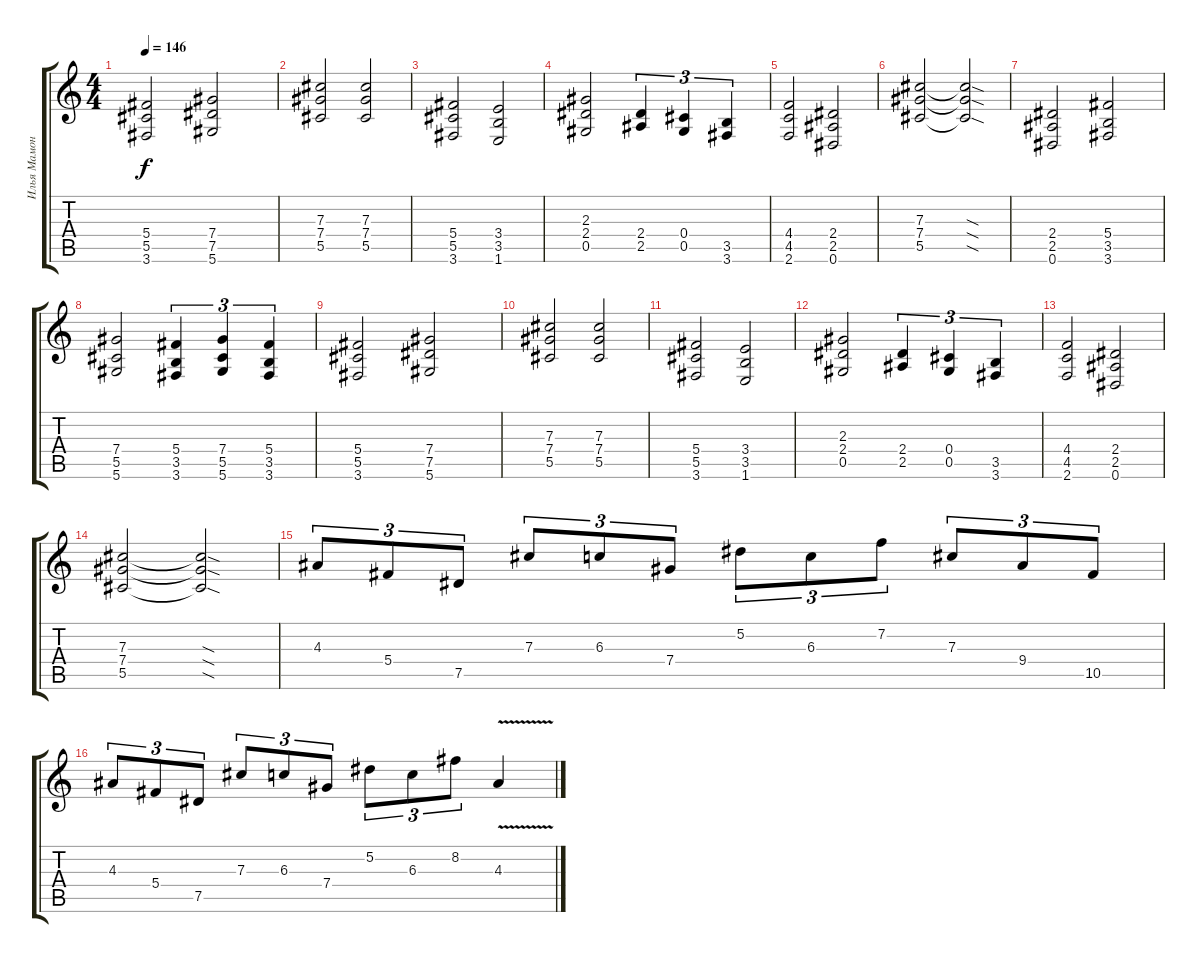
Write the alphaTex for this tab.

\track ("Илья Мамонтов" "Илья Мамон") {instrument distortionguitar}
\staff {score tabs}
\tuning (Eb4 Bb3 Gb3 Db3 Ab2 Eb2) {hide}
\ts (4 4)
\tempo 146
\clef g2
\ks c
(5.4 5.5 3.6).2{dy f} (7.4 7.5 5.6).2 |
(7.3 7.4 5.5).2 (7.3 7.4 5.5).2 |
(5.4 5.5 3.6).2 (3.4 3.5 1.6).2 |
(2.3 2.4 0.5).2 (2.4 2.5).4{tu (3 2)} (0.4 0.5).4{tu (3 2)} (3.5 3.6).4{tu (3 2)} |
(4.4 4.5 2.6).2 (2.4 2.5 0.6).2 |
(7.3 7.4 5.5).2 (7.3{sod t} 7.4{sod t} 5.5{sod t}).2 |
(2.4 2.5 0.6).2 (5.4 3.5 3.6).2 |
(7.4 5.5 5.6).2 (5.4 3.5 3.6).4{tu (3 2)} (7.4 5.5 5.6).4{tu (3 2)} (5.4 3.5 3.6).4{tu (3 2)} |
(5.4 5.5 3.6).2 (7.4 7.5 5.6).2 |
(7.3 7.4 5.5).2 (7.3 7.4 5.5).2 |
(5.4 5.5 3.6).2 (3.4 3.5 1.6).2 |
(2.3 2.4 0.5).2 (2.4 2.5).4{tu (3 2)} (0.4 0.5).4{tu (3 2)} (3.5 3.6).4{tu (3 2)} |
(4.4 4.5 2.6).2 (2.4 2.5 0.6).2 |
(7.3 7.4 5.5).2 (7.3{sod t} 7.4{sod t} 5.5{sod t}).2 |
4.3.8{tu (3 2) balance 3} 5.4.8{tu (3 2)} 7.5.8{tu (3 2)} 7.3.8{tu (3 2)} 6.3.8{tu (3 2)} 7.4.8{tu (3 2)} 5.2.8{tu (3 2)} 6.3.8{tu (3 2)} 7.2.8{tu (3 2)} 7.3.8{tu (3 2)} 9.4.8{tu (3 2)} 10.5.8{tu (3 2)} |
4.3.8{tu (3 2)} 5.4.8{tu (3 2)} 7.5.8{tu (3 2)} 7.3.8{tu (3 2)} 6.3.8{tu (3 2)} 7.4.8{tu (3 2)} 5.2.8{tu (3 2)} 6.3.8{tu (3 2)} 8.2.8{tu (3 2)} 4.3{v}.4
